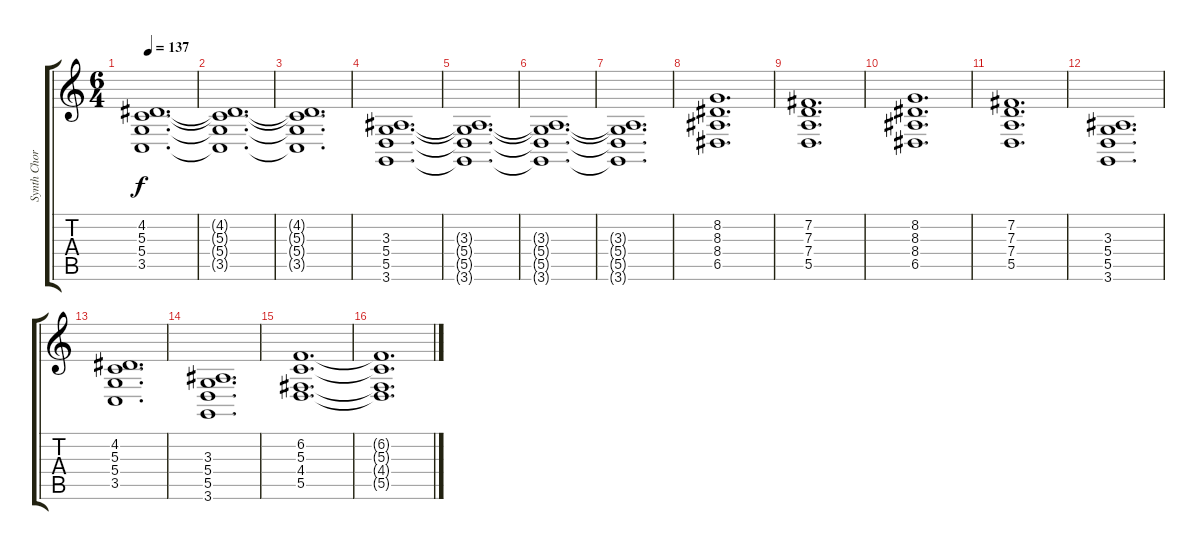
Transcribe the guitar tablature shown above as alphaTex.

\track ("Synth Chords" "Synth Chor") {instrument stringensemble1}
\staff {score tabs}
\tuning (E4 B3 G3 D3 A2 E2) {hide}
\ts (6 4)
\tempo 137
\clef g2
\ks c
(4.2{t} 5.3{t} 5.4{t} 3.5{t}).1{d dy f} |
(4.2{t} 5.3{t} 5.4{t} 3.5{t}).1{d} |
(4.2{t} 5.3{t} 5.4{t} 3.5{t}).1{d} |
(3.3 5.4 5.5 3.6).1{d} |
(3.3{t} 5.4{t} 5.5{t} 3.6{t}).1{d} |
(3.3{t} 5.4{t} 5.5{t} 3.6{t}).1{d} |
(3.3{t} 5.4{t} 5.5{t} 3.6{t}).1{d} |
(8.2 8.3 8.4 6.5).1{d} |
(7.2 7.3 7.4 5.5).1{d} |
(8.2 8.3 8.4 6.5).1{d} |
(7.2 7.3 7.4 5.5).1{d} |
(3.3 5.4 5.5 3.6).1{d} |
(4.2 5.3 5.4 3.5).1{d} |
(3.3 5.4 5.5 3.6).1{d} |
(6.2 5.3 4.4 5.5).1{d} |
(6.2{t} 5.3{t} 4.4{t} 5.5{t}).1{d}
